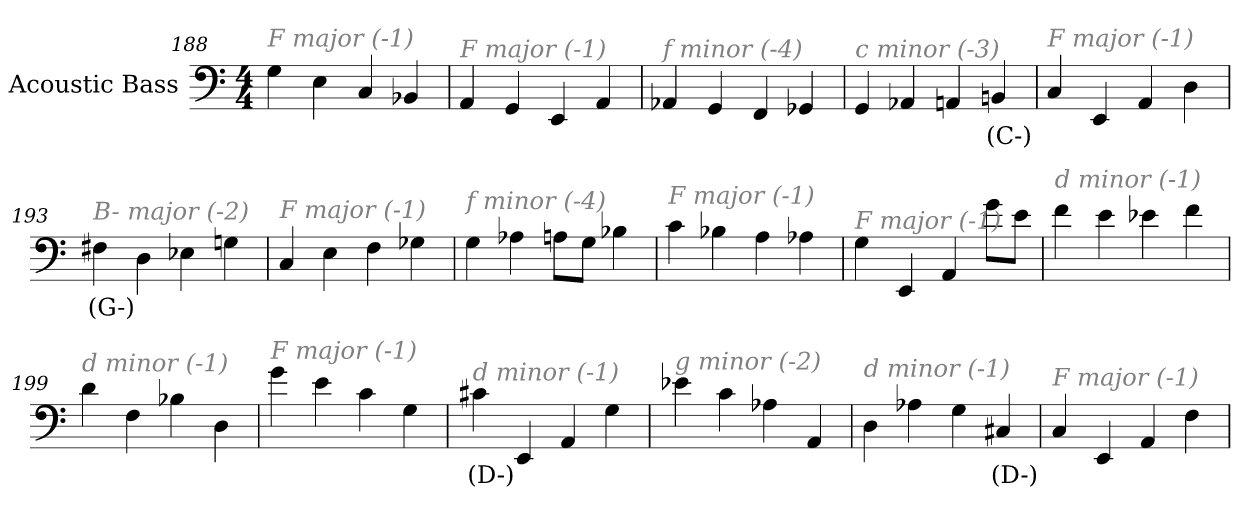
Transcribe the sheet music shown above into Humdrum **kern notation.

**kern	**text
*part1	*part1
*staff1	*staff1
*I"Acoustic Bass	*
*clefF4	*
*ITrd7c12	*
*k[]	*
*C:	*
*M4/4	*
=188	=188
!LO:TX:i:color=#808080:t=F major (-1)	!
4GG	.
4EE	.
4CC	.
4BBB-X	.
=189	=189
!LO:TX:i:color=#808080:t=F major (-1)	!
4AAA	.
4GGG	.
4EEE	.
4AAA	.
=190	=190
!LO:TX:i:color=#808080:t=f minor (-4)	!
4AAA-X	.
4GGG	.
4FFF	.
4GGG-X	.
=191	=191
!LO:TX:i:color=#808080:t=c minor (-3)	!
4GGG	.
4AAA-X	.
4AAAn	.
4BBBni	(C-)
=192	=192
!LO:TX:i:color=#808080:t=F major (-1)	!
4CC	.
4EEE	.
4AAA	.
4DD	.
=193	=193
!LO:TX:i:color=#808080:t=B- major (-2)	!
4FF#Xi	(G-)
4DD	.
4EE-X	.
4GGn	.
=194	=194
!LO:TX:i:color=#808080:t=F major (-1)	!
4CC	.
4EE	.
4FF	.
4GG-X	.
=195	=195
!LO:TX:i:color=#808080:t=f minor (-4)	!
4GG	.
4AA-X	.
8AAnL	.
8GGJ	.
4BB-X	.
=196	=196
!LO:TX:i:color=#808080:t=F major (-1)	!
4C	.
4BB-X	.
4AA	.
4AA-X	.
=197	=197
!LO:TX:i:color=#808080:t=F major (-1)	!
4GG	.
4EEE	.
4AAA	.
8GL	.
8EJ	.
=198	=198
!LO:TX:i:color=#808080:t=d minor (-1)	!
4F	.
4E	.
4E-X	.
4F	.
=199	=199
!LO:TX:i:color=#808080:t=d minor (-1)	!
4D	.
4FF	.
4BB-X	.
4DD	.
=200	=200
!LO:TX:i:color=#808080:t=F major (-1)	!
4G	.
4E	.
4C	.
4GG	.
=201	=201
!LO:TX:i:color=#808080:t=d minor (-1)	!
4C#Xi	(D-)
4EEE	.
4AAA	.
4GG	.
=202	=202
!LO:TX:i:color=#808080:t=g minor (-2)	!
4E-X	.
4C	.
4AA-X	.
4AAA	.
=203	=203
!LO:TX:i:color=#808080:t=d minor (-1)	!
4DD	.
4AA-X	.
4GG	.
4CC#Xi	(D-)
=204	=204
!LO:TX:i:color=#808080:t=F major (-1)	!
4CC	.
4EEE	.
4AAA	.
4FF	.
=	=
*-	*-
